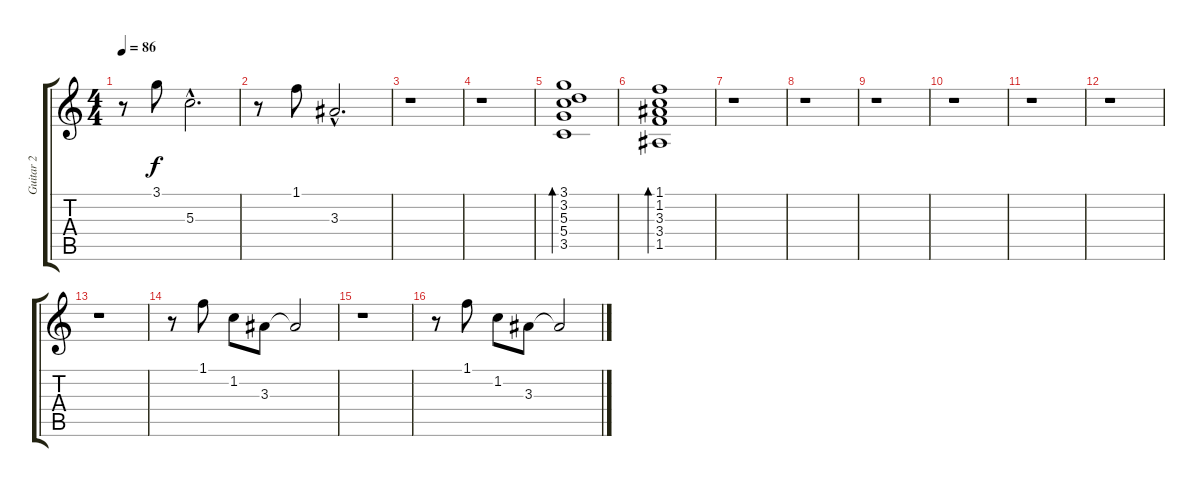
\track ("Guitar 2" "Guitar 2") {instrument electricguitarclean}
\staff {score tabs}
\tuning (E4 B3 G3 D3 A2 D2) {hide}
\ts (4 4)
\tempo 86
\clef g2
\ks c
r.8{dy f} 3.1.8 5.3{hac}.2{d} |
r.8 1.1.8 3.3{hac}.2{d} |
r.1 |
r.1 |
(3.1 3.2 5.3 5.4 3.5).1{bd 60} |
(1.1 1.2 3.3 3.4 1.5).1{bd 60} |
r.1 |
r.1 |
r.1 |
r.1 |
r.1 |
r.1 |
r.1 |
r.8 1.1.8 1.2.8 3.3.8 3.3{t}.2 |
r.1 |
r.8 1.1.8 1.2.8 3.3.8 3.3{t}.2
